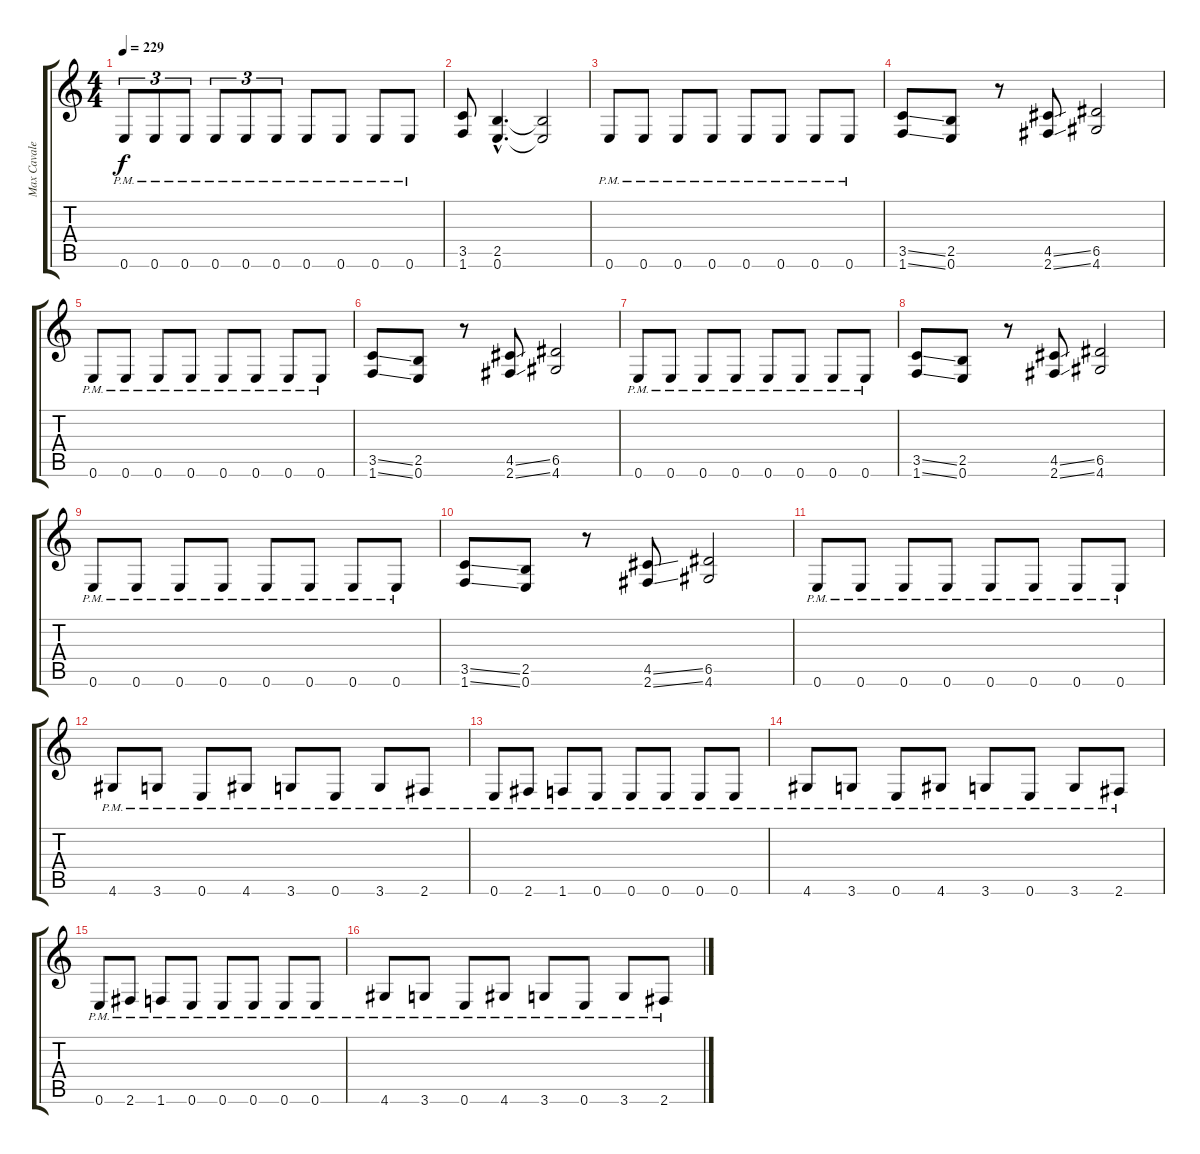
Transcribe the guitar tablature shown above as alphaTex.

\track ("Max Cavalera" "Max Cavale") {instrument distortionguitar}
\staff {score tabs}
\tuning (E4 B3 G3 D3 A2 E2) {hide}
\ts (4 4)
\tempo 229
\clef g2
\ks c
0.6{pm}.8{tu (3 2) dy f} 0.6{pm}.8{tu (3 2)} 0.6{pm}.8{tu (3 2)} 0.6{pm}.8{tu (3 2)} 0.6{pm}.8{tu (3 2)} 0.6{pm}.8{tu (3 2)} 0.6{pm}.8 0.6{pm}.8 0.6{pm}.8 0.6{pm}.8 |
(3.5 1.6).8 (2.5{hac} 0.6{hac}).4{d} (2.5{t} 0.6{t}).2 |
0.6{pm}.8 0.6{pm}.8 0.6{pm}.8 0.6{pm}.8 0.6{pm}.8 0.6{pm}.8 0.6{pm}.8 0.6{pm}.8 |
(3.5{ss} 1.6{ss}).8 (2.5 0.6).8 r.8 (4.5{ss} 2.6{ss}).8 (6.5 4.6).2 |
0.6{pm}.8 0.6{pm}.8 0.6{pm}.8 0.6{pm}.8 0.6{pm}.8 0.6{pm}.8 0.6{pm}.8 0.6{pm}.8 |
(3.5{ss} 1.6{ss}).8 (2.5 0.6).8 r.8 (4.5{ss} 2.6{ss}).8 (6.5 4.6).2 |
0.6{pm}.8 0.6{pm}.8 0.6{pm}.8 0.6{pm}.8 0.6{pm}.8 0.6{pm}.8 0.6{pm}.8 0.6{pm}.8 |
(3.5{ss} 1.6{ss}).8 (2.5 0.6).8 r.8 (4.5{ss} 2.6{ss}).8 (6.5 4.6).2 |
0.6{pm}.8 0.6{pm}.8 0.6{pm}.8 0.6{pm}.8 0.6{pm}.8 0.6{pm}.8 0.6{pm}.8 0.6{pm}.8 |
(3.5{ss} 1.6{ss}).8 (2.5 0.6).8 r.8 (4.5{ss} 2.6{ss}).8 (6.5 4.6).2 |
0.6{pm}.8 0.6{pm}.8 0.6{pm}.8 0.6{pm}.8 0.6{pm}.8 0.6{pm}.8 0.6{pm}.8 0.6{pm}.8 |
4.6{pm}.8 3.6{pm}.8 0.6{pm}.8 4.6{pm}.8 3.6{pm}.8 0.6{pm}.8 3.6{pm}.8 2.6{pm}.8 |
0.6{pm}.8 2.6{pm}.8 1.6{pm}.8 0.6{pm}.8 0.6{pm}.8 0.6{pm}.8 0.6{pm}.8 0.6{pm}.8 |
4.6{pm}.8 3.6{pm}.8 0.6{pm}.8 4.6{pm}.8 3.6{pm}.8 0.6{pm}.8 3.6{pm}.8 2.6{pm}.8 |
0.6{pm}.8 2.6{pm}.8 1.6{pm}.8 0.6{pm}.8 0.6{pm}.8 0.6{pm}.8 0.6{pm}.8 0.6{pm}.8 |
4.6{pm}.8 3.6{pm}.8 0.6{pm}.8 4.6{pm}.8 3.6{pm}.8 0.6{pm}.8 3.6{pm}.8 2.6{pm}.8
